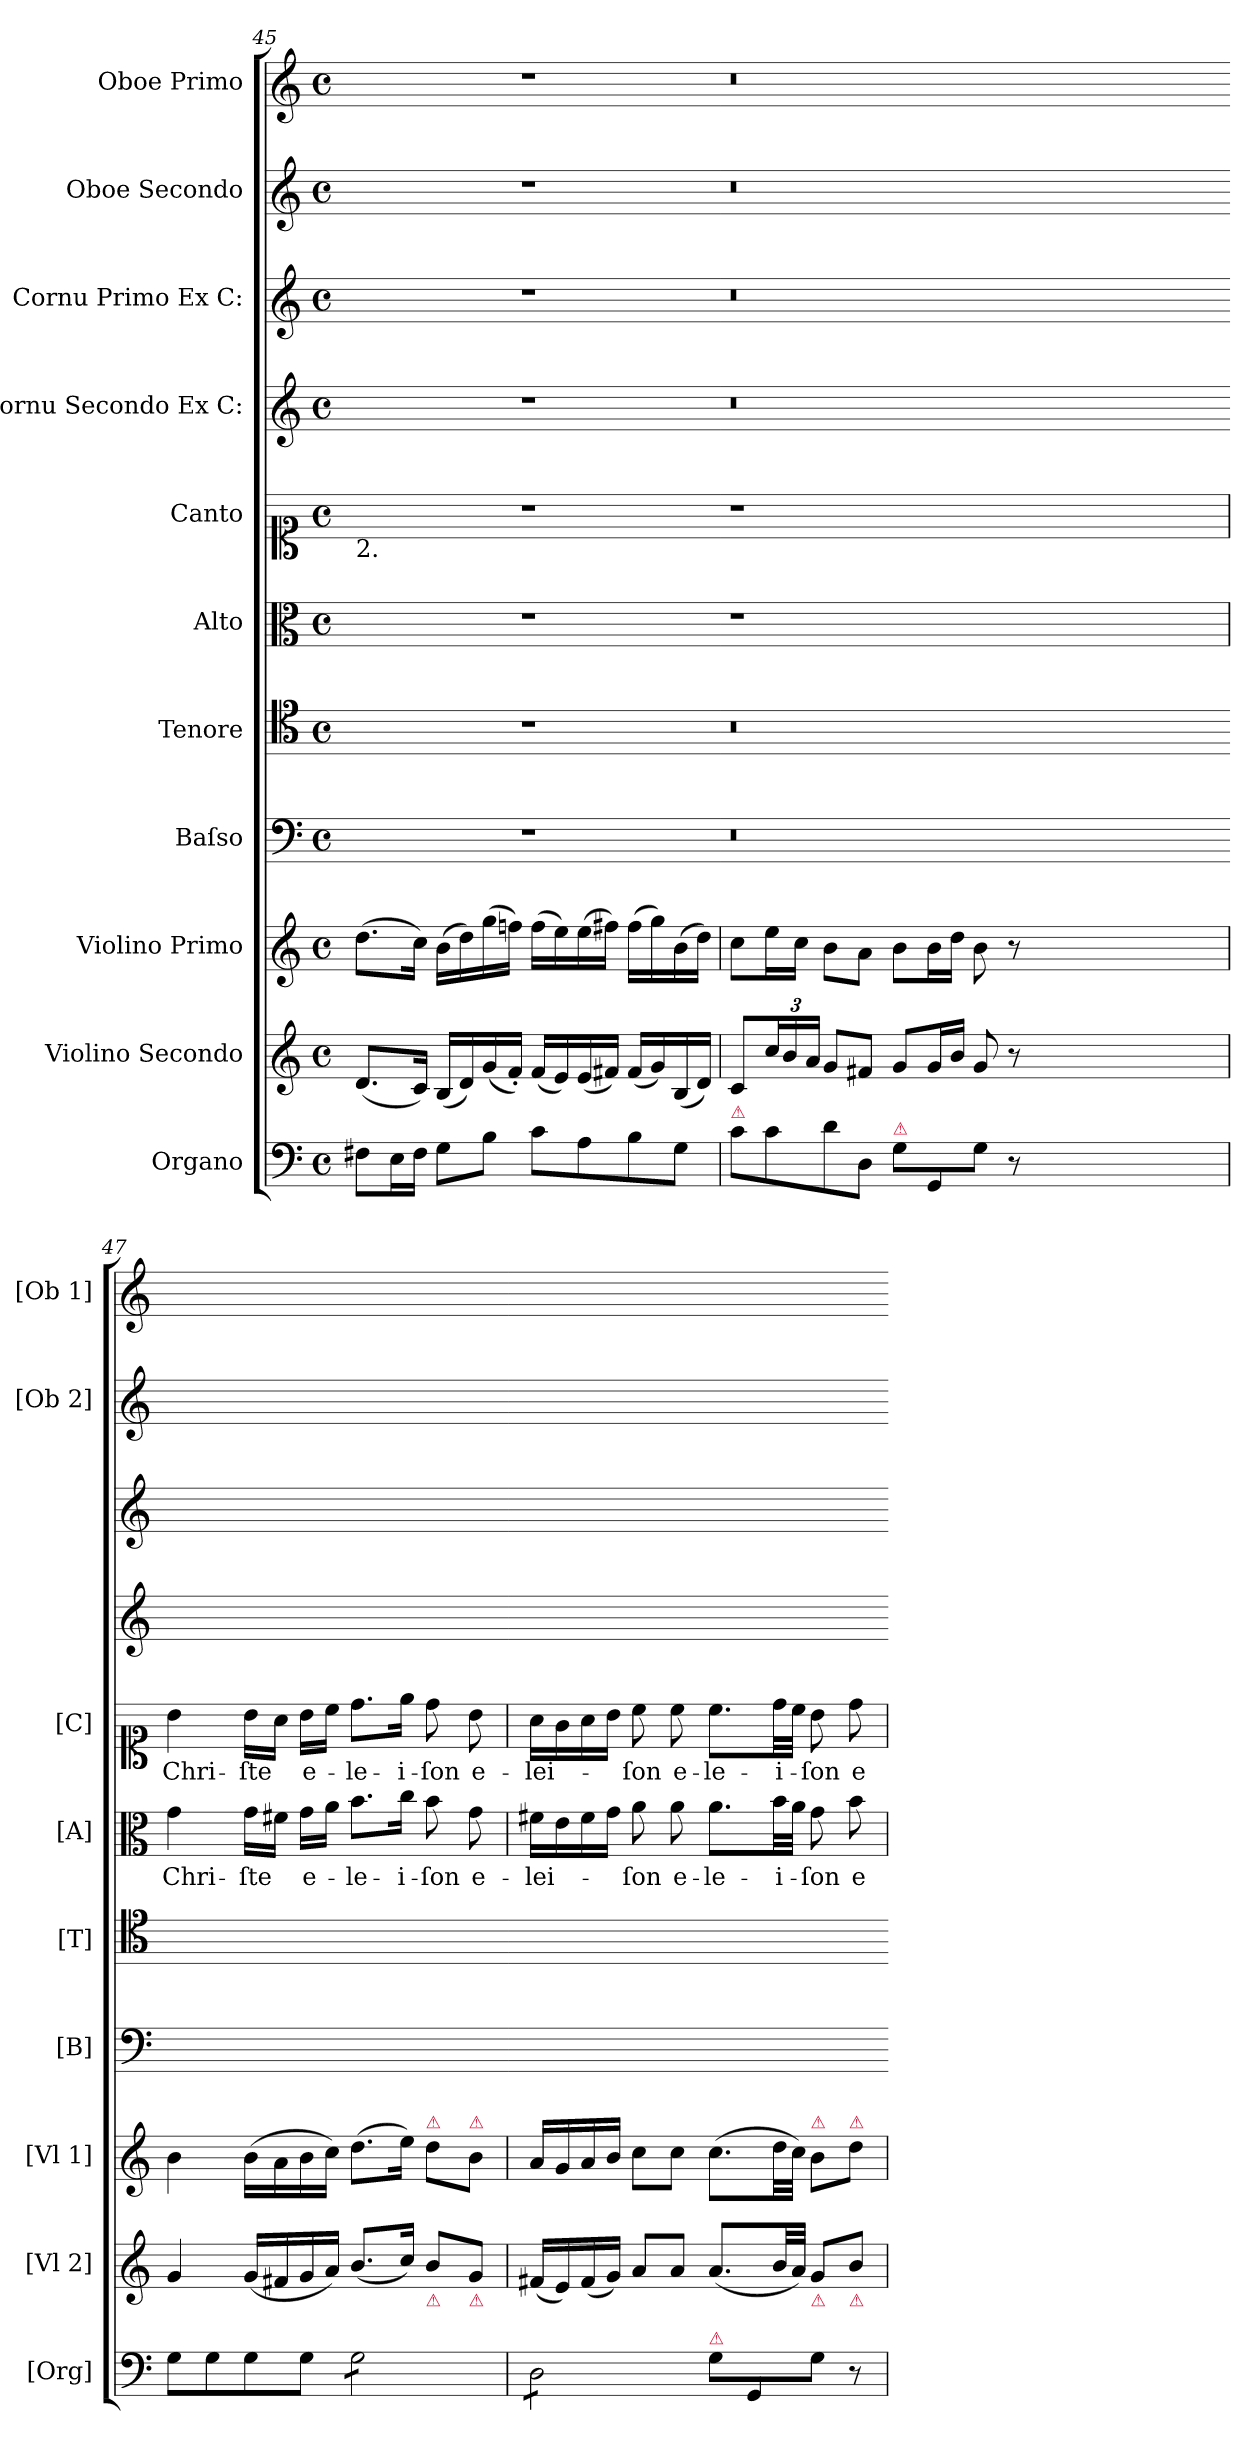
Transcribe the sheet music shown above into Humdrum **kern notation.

**kern	**dynam	**kern	**dynam	**kern	**dynam	**kern	**kern	**kern	**text	**kern	**text	**kern	**kern	**kern	**kern
*part11	*part11	*part10	*part10	*part9	*part9	*part8	*part7	*part6	*part6	*part5	*part5	*part4	*part3	*part2	*part1
*staff11	*staff11	*staff10	*staff10	*staff9	*staff9	*staff8	*staff7	*staff6	*staff6	*staff5	*staff5	*staff4	*staff3	*staff2	*staff1
*I"Organo	*	*I"Violino Secondo	*	*I"Violino Primo	*	*I"Baſso	*I"Tenore	*I"Alto	*	*I"Canto	*	*I"Cornu Secondo Ex C:	*I"Cornu Primo Ex C:	*I"Oboe Secondo	*I"Oboe Primo
*I'[Org]	*	*I'[Vl 2]	*	*I'[Vl 1]	*	*I'[B]	*I'[T]	*I'[A]	*	*I'[C]	*	*	*	*I'[Ob 2]	*I'[Ob 1]
*clefF4	*	*clefG2	*	*clefG2	*	*clefF4	*clefC4	*clefC3	*	*clefC1	*	*clefG2	*clefG2	*clefG2	*clefG2
*k[]	*	*k[]	*	*k[]	*	*k[]	*k[]	*k[]	*	*k[]	*	*k[]	*k[]	*k[]	*k[]
*C:	*	*C:	*	*C:	*	*C:	*C:	*C:	*	*C:	*	*C:	*C:	*C:	*C:
*M4/4	*	*M4/4	*	*M4/4	*	*M4/4	*M4/4	*M4/4	*	*M4/4	*	*M4/4	*M4/4	*M4/4	*M4/4
*met(c)	*	*met(c)	*	*met(c)	*	*met(c)	*met(c)	*met(c)	*	*met(c)	*	*met(c)	*met(c)	*met(c)	*met(c)
=45	=45	=45	=45	=45	=45	=45	=45	=45	=45	=45	=45	=45	=45	=45	=45
!	!	!	!	!	!	!	!	!	!	!LO:TX:b:t=2.	!	!	!	!	!
8F#X\L	.	(<8.d/L	.	(>8.dd\L	.	1r	1r	1r	.	1r	.	1r	1r	1r	1r
16E\L	.	.	.	.	.	.	.	.	.	.	.	.	.	.	.
16F#\JJ	.	16c/Jk)	.	16cc\Jk)	.	.	.	.	.	.	.	.	.	.	.
8G\L	.	(<16B/LL	.	(16b\LL	.	.	.	.	.	.	.	.	.	.	.
.	.	16d/)	.	16dd\)	.	.	.	.	.	.	.	.	.	.	.
8B\J	.	(<16g/	.	(>16gg\	.	.	.	.	.	.	.	.	.	.	.
.	.	16f'</JJ)	.	16ffn\JJ)	.	.	.	.	.	.	.	.	.	.	.
8c\L	.	(<16f/LL	.	(>16ff\LL	.	.	.	.	.	.	.	.	.	.	.
.	.	16e/)	.	16ee\)	.	.	.	.	.	.	.	.	.	.	.
8A\	.	(<16e/	.	(>16ee\	.	.	.	.	.	.	.	.	.	.	.
.	.	16f#X/JJ)	.	16ff#X\JJ)	.	.	.	.	.	.	.	.	.	.	.
8B\	.	(<16f#/LL	.	(16ff#\LL	.	.	.	.	.	.	.	.	.	.	.
.	.	16g/)	.	16gg\)	.	.	.	.	.	.	.	.	.	.	.
8G\J	.	(<16B/	.	(>16b\	.	.	.	.	.	.	.	.	.	.	.
.	.	16d/JJ)	.	16dd\JJ)	.	.	.	.	.	.	.	.	.	.	.
=46	=46-	=46	=46-	=46	=46-	=46-	=46-	=46-	=46-	=46-	=46-	=46-	=46-	=46	=46-
!LO:TX:a:color=crimson:t=⚠	!	!	!	!	!	!	!	!	!	!	!	!	!	!	!
8c\L	.	8c/L	.	8cc\L	.	0.r	0.r	1r	.	1r	.	0.r	0.r	0.r	0.r
8c\	.	24cc/L	.	16ee\L	.	.	.	.	.	.	.	.	.	.	.
.	.	24b/	.	.	.	.	.	.	.	.	.	.	.	.	.
.	.	.	.	16cc\JJ	.	.	.	.	.	.	.	.	.	.	.
.	.	24a/JJ	.	.	.	.	.	.	.	.	.	.	.	.	.
8d\	.	8g/L	.	8b\L	.	.	.	.	.	.	.	.	.	.	.
8D/J	.	8f#X/J	.	8a\J	.	.	.	.	.	.	.	.	.	.	.
!LO:TX:a:color=crimson:t=⚠	!	!	!	!	!	!	!	!	!	!	!	!	!	!	!
8G\L	.	8g/L	.	8b\L	.	.	.	.	.	.	.	.	.	.	.
8GG/	.	16g/L	.	16b\L	.	.	.	.	.	.	.	.	.	.	.
.	.	16b/JJ	.	16dd\JJ	.	.	.	.	.	.	.	.	.	.	.
8G\J	.	8g/	.	8b\	.	.	.	.	.	.	.	.	.	.	.
8r	.	8r	.	8r	.	.	.	.	.	.	.	.	.	.	.
0ryy	.	0ryy	.	0ryy	.	.	.	0ryy	.	0ryy	.	.	.	.	.
=47	=47-	=47	=47-	=47	=47-	=47-	=47-	=47	=47-	=47	=47-	=47-	=47-	=47-	=47-
!	!LO:DY:a:rj	!	!LO:DY:a:rj	!	!LO:DY:a:rj	!	!	!	!	!	!	!	!	!	!
8G\L	p&colon;	4g/	p&colon;	4b\	p&colon;	1ryy	1ryy	4g\	Chri-	4b\	Chri-	1ryy	1ryy	1ryy	1ryy
8G\	.	.	.	.	.	.	.	.	.	.	.	.	.	.	.
8G\	.	(<16g/LL	.	(>16b\LL	.	.	.	16g\LL	-ſte	16b\LL	-ſte	.	.	.	.
.	.	16f#X/	.	16a\	.	.	.	16f#X\JJ	.	16a\JJ	.	.	.	.	.
8G\J	.	16g/	.	16b\	.	.	.	16g\LL	e-	16b\LL	e-	.	.	.	.
.	.	16a/JJ)	.	16cc\JJ)	.	.	.	16a\JJ	.	16cc\JJ	.	.	.	.	.
*tremolo	*	*	*	*	*	*	*	*	*	*	*	*	*	*	*
8G\L	.	(<8.b/L	.	(>8.dd\L	.	.	.	8.b\L	-le-	8.dd\L	-le-	.	.	.	.
8G\	.	.	.	.	.	.	.	.	.	.	.	.	.	.	.
.	.	16cc/Jk)	.	16ee\Jk)	.	.	.	16cc\Jk	-i-	16ee\Jk	-i-	.	.	.	.
!	!	!	!	!LO:TX:a:color=crimson:t=⚠	!	!	!	!	!	!	!	!	!	!	!
!	!	!LO:TX:b:color=crimson:t=⚠	!	!	!	!	!	!	!	!	!	!	!	!	!
8G\	.	8b/L	.	8dd\L	.	.	.	8b\	-ſon	8dd\	-ſon	.	.	.	.
!	!	!	!	!LO:TX:a:color=crimson:t=⚠	!	!	!	!	!	!	!	!	!	!	!
!	!	!LO:TX:b:color=crimson:t=⚠	!	!	!	!	!	!	!	!	!	!	!	!	!
!	!	!	!	!	!	!	!	!	!LO:LY:i	!	!LO:LY:i	!	!	!	!
8G\J	.	8g/J	.	8b\J	.	.	.	8g\	e-	8b\	e-	.	.	.	.
=48	=48-	=48	=48-	=48	=48-	=48-	=48-	=48	=48-	=48	=48-	=48-	=48-	=48-	=48-
!	!	!	!	!	!	!	!	!	!LO:LY:i	!	!LO:LY:i	!	!	!	!
8D\L	.	(<16f#X/LL	.	16a/LL	.	1ryy	1ryy	16f#X\LL	-lei-	16a\LL	-lei-	1ryy	1ryy	1ryy	1ryy
.	.	16e/)	.	16g/	.	.	.	16e\	.	16g\	.	.	.	.	.
8D\	.	(<16f#/	.	16a/	.	.	.	16f#\	.	16a\	.	.	.	.	.
.	.	16g/JJ)	.	16b/JJ	.	.	.	16g\JJ	.	16b\JJ	.	.	.	.	.
!	!	!	!	!	!	!	!	!	!LO:LY:i	!	!LO:LY:i	!	!	!	!
8D\	.	8a/L	.	8cc\L	.	.	.	8a\	-ſon	8cc\	-ſon	.	.	.	.
!	!	!	!	!	!	!	!	!	!LO:LY:i	!	!LO:LY:i	!	!	!	!
8D\J	.	8a/J	.	8cc\J	.	.	.	8a\	e-	8cc\	e-	.	.	.	.
*Xtremolo	*	*	*	*	*	*	*	*	*	*	*	*	*	*	*
!LO:TX:a:color=crimson:t=⚠	!	!	!	!	!	!	!	!	!	!	!	!	!	!	!
!	!	!	!	!	!	!	!	!	!LO:LY:i	!	!LO:LY:i	!	!	!	!
8G\L	.	(<8.a/L	.	(>8.cc\L	.	.	.	8.a\L	-le-	8.cc\L	-le-	.	.	.	.
8GG/	.	.	.	.	.	.	.	.	.	.	.	.	.	.	.
!	!	!	!	!	!	!	!	!	!LO:LY:i	!	!LO:LY:i	!	!	!	!
.	.	32b/LL	.	32dd\LL	.	.	.	32b\LL	-i-	32dd\LL	-i-	.	.	.	.
.	.	32a/JJJ)	.	32cc\JJJ)	.	.	.	32a\JJJ	.	32cc\JJJ	.	.	.	.	.
!	!	!	!	!LO:TX:a:color=crimson:t=⚠	!	!	!	!	!	!	!	!	!	!	!
!	!	!LO:TX:b:color=crimson:t=⚠	!	!	!	!	!	!	!	!	!	!	!	!	!
!	!	!	!	!	!	!	!	!	!LO:LY:i	!	!LO:LY:i	!	!	!	!
8G\J	.	8g/L	.	8b\L	.	.	.	8g\	-ſon	8b\	-ſon	.	.	.	.
!	!	!	!	!LO:TX:a:color=crimson:t=⚠	!	!	!	!	!	!	!	!	!	!	!
!	!	!LO:TX:b:color=crimson:t=⚠	!	!	!	!	!	!	!	!	!	!	!	!	!
8r	.	8b/J	.	8dd\J	.	.	.	8b\	e-	8dd\	e-	.	.	.	.
=	=-	=	=-	=	=-	=-	=-	=	=-	=	=-	=-	=	=-	=-
*-	*-	*-	*-	*-	*-	*-	*-	*-	*-	*-	*-	*-	*-	*-	*-
